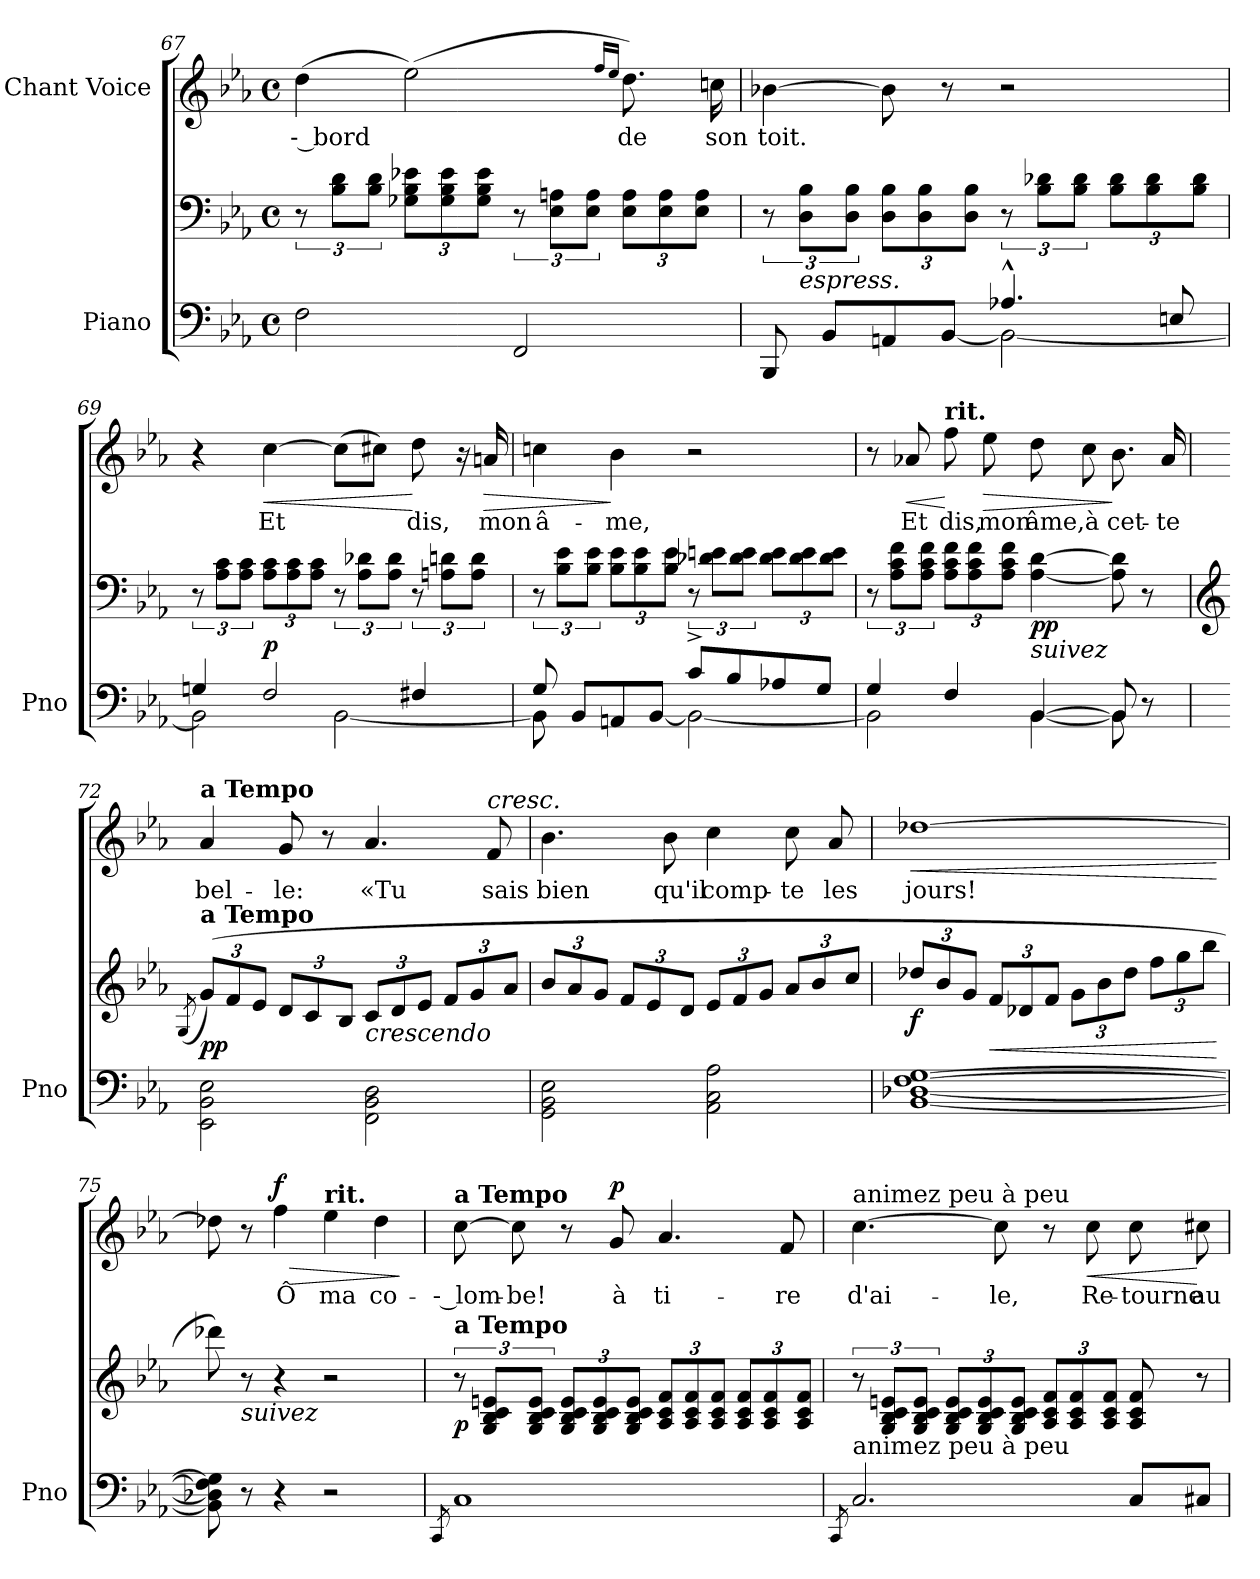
**kern	**kern	**dynam	**kern	**text	**dynam
*part2	*part2	*part2	*part1	*part1	*part1
*staff3	*staff2	*staff2/3	*staff1	*staff1	*staff1
*I"Piano	*	*	*I"Chant Voice	*	*
*I'Pno	*	*	*	*	*
!!LO:LB:g=z
*clefF4	*clefF4	*	*clefG2	*	*
*k[b-e-a-]	*k[b-e-a-]	*	*k[b-e-a-]	*	*
*M4/4	*M4/4	*	*M4/4	*	*
*met(c)	*met(c)	*	*met(c)	*	*
=67	=67	=67	=67	=67	=67
!	!	!	!	!LO:LY:b	!
2F\	12r	.	(4dd\	-- bord	.
.	12B-\ 12d\L	.	.	.	.
.	12B-\ 12d\J	.	.	.	.
*	*Xbrackettup	*	*	*	*
.	12G-X\ 12B-\ 12e-X\L	.	(<2ee-\)	.	.
.	12G-\ 12B-\ 12e-\	.	.	.	.
.	12G-\ 12B-\ 12e-\J	.	.	.	.
*	*brackettup	*	*	*	*
2FF/	12r	.	.	.	.
.	12E-\ 12An\L	.	.	.	.
.	12E-\ 12A\J	.	.	.	.
.	.	.	16qff/LL	.	.
.	.	.	16qee-/JJ	.	.
*	*Xbrackettup	*	*	*	*
!	!	!	!	!LO:LY:b	!
.	12E-\ 12A\L	.	8.dd\)	de	.
.	12E-\ 12A\	.	.	.	.
.	12E-\ 12A\J	.	.	.	.
!	!	!	!	!LO:LY:b	!
.	.	.	16ccn\	son	.
=68	=68	=68	=68	=68	=68
*^	*	*	*	*	*
*	*	*brackettup	*	*	*	*
!	!	!	!	!	!LO:LY:b	!
8BBB-/	2ryy	12r	.	[4b-X\	toit.	.
!	!	!LO:TX:b:i:t=espress.	!	!	!	!
.	.	12D\ 12B-\L	.	.	.	.
8BB-/L	.	.	.	.	.	.
.	.	12D\ 12B-\J	.	.	.	.
*	*	*Xbrackettup	*	*	*	*
8AAn/	.	12D\ 12B-\L	.	8b-\]	.	.
.	.	12D\ 12B-\	.	.	.	.
[<8BB-/J	.	.	.	8r	.	.
.	.	12D\ 12B-\J	.	.	.	.
*	*	*brackettup	*	*	*	*
4.A-X^^/	2BB-\_	12r	.	2r	.	.
.	.	12B-\ 12d-X\L	.	.	.	.
.	.	12B-\ 12d-\J	.	.	.	.
*	*	*Xbrackettup	*	*	*	*
.	.	12B-\ 12d-\L	.	.	.	.
.	.	12B-\ 12d-\	.	.	.	.
8En/	.	.	.	.	.	.
.	.	12B-\ 12d-\J	.	.	.	.
!!LO:PB:g=z
=69	=69	=69	=69	=69	=69	=69
*	*	*brackettup	*	*	*	*
4Gn/	2BB-\]	12r	.	4r	.	.
.	.	12A-\ 12c\L	.	.	.	.
.	.	12A-\ 12c\J	.	.	.	.
*	*	*Xbrackettup	*	*	*	*
!	!	!	!LO:DY:a=2	!	!LO:LY:b	!LO:HP:b
2F/	.	12A-\ 12c\L	p	[4cc\	Et	<
.	.	12A-\ 12c\	.	.	.	.
.	.	12A-\ 12c\J	.	.	.	.
*	*	*brackettup	*	*	*	*
.	[2BB-\	12r	.	(8cc\L]	.	.
.	.	12A-\ 12d-X\L	.	.	.	.
.	.	.	.	8cc#X\J)	.	.
.	.	12A-\ 12d-\J	.	.	.	.
!	!	!	!	!	!LO:LY:b	!
4F#X/	.	12r	.	8dd\	dis,	[
.	.	12An\ 12dn\L	.	.	.	.
.	.	.	.	16r	.	.
.	.	12A\ 12d\J	.	.	.	.
!	!	!	!	!	!LO:LY:b	!LO:HP:b
.	.	.	.	16an/	mon	>
=70	=70	=70	=70	=70	=70	=70
!	!	!	!	!	!LO:LY:b	!
8G/	8BB-\]	12r	.	4ccn\	â-	.
.	.	12B-\ 12e-\L	.	.	.	.
8BB-/L	8ryy	.	.	.	.	.
.	.	12B-\ 12e-\J	.	.	.	.
*	*	*Xbrackettup	*	*	*	*
!	!	!	!	!	!LO:LY:b	!
8AAn/	4ryy	12B-\ 12e-\L	.	4b-\	-me,	]
.	.	12B-\ 12e-\	.	.	.	.
[<8BB-/J	.	.	.	.	.	.
.	.	12B-\ 12e-\J	.	.	.	.
*	*	*brackettup	*	*	*	*
8c^/L	2BB-\_	12r	.	2r	.	.
.	.	12d-X\ 12en\L	.	.	.	.
8B-/	.	.	.	.	.	.
.	.	12d-\ 12e\J	.	.	.	.
*	*	*Xbrackettup	*	*	*	*
8A-X/	.	12d-\ 12e\L	.	.	.	.
.	.	12d-\ 12e\	.	.	.	.
8G/J	.	.	.	.	.	.
.	.	12d-\ 12e\J	.	.	.	.
!!LO:LB:g=z
=71	=71	=71	=71	=71	=71	=71
*	*	*brackettup	*	*	*	*
4G/	2BB-\]	12r	.	8r	.	.
.	.	12A-\ 12c\ 12f\L	.	.	.	.
!	!	!	!	!	!LO:LY:b	!LO:HP:b
.	.	.	.	8a-X/	Et	<
.	.	12A-\ 12c\ 12f\J	.	.	.	.
*	*	*Xbrackettup	*	*	*	*
!	!	!	!	!LO:TX:a:B:t=rit.	!	!
!	!	!	!	!	!LO:LY:b	!
4F/	.	12A-\ 12c\ 12f\L	.	8ff\	dis,	[
.	.	12A-\ 12c\ 12f\	.	.	.	.
!	!	!	!	!	!LO:LY:b	!LO:HP:b
.	.	.	.	8ee-\	mon	>
.	.	12A-\ 12c\ 12f\J	.	.	.	.
!	!	!LO:TX:b:i:t=suivez	!	!	!	!
!	!	!	!LO:DY:b	!	!LO:LY:b	!
[4BB-/	[4BB-\	[4A-\ [4d\	pp	8dd\	âme,	.
!	!	!	!	!	!LO:LY:b	!
.	.	.	.	8cc\	à	.
!	!	!	!	!	!LO:LY:b	!
8BB-/]	8BB-\]	8A-\] 8d\]	.	8.b-\	cet-	]
8r	8ryy	8r	.	.	.	.
!	!	!	!	!	!LO:LY:b	!
.	.	.	.	16a-/	-te	.
*v	*v	*	*	*	*	*
=72	=72	=72	=72	=72	=72
*	*clefG2	*	*	*	*
.	(8qG/	.	.	.	.
*	*brackettup	*	*	*	*
!	!	!	!LO:TX:a:B:t=a Tempo	!	!
!	!LO:TX:a:B:t=a Tempo	!	!	!	!
!	!	!LO:DY:b	!	!LO:LY:b	!
2EE-\ 2BB-\ 2E-\	(12g/L)	pp	4a-/	bel-	.
.	12f/	.	.	.	.
.	12e-/J	.	.	.	.
!	!	!	!	!LO:LY:b	!
.	12d/L	.	8g/	-le:	.
.	12c/	.	.	.	.
.	.	.	8r	.	.
.	12B-/J	.	.	.	.
!	!LO:TX:b:i:t=crescendo	!	!	!	!
!	!	!	!	!LO:LY:b	!
2FF\ 2BB-\ 2D\	12c/L	.	4.a-/	«Tu	.
.	12d/	.	.	.	.
.	12e-/J	.	.	.	.
.	12f/L	.	.	.	.
.	12g/	.	.	.	.
!	!	!	!LO:TX:a:i:t=cresc.	!	!
!	!	!	!	!LO:LY:b	!
.	.	.	8f/	sais	.
.	12a-/J	.	.	.	.
!!LO:LB:g=z
=73	=73	=73	=73	=73	=73
!	!	!	!	!LO:LY:b	!
2GG\ 2BB-\ 2E-\	12b-/L	.	4.b-\	bien	.
.	12a-/	.	.	.	.
.	12g/J	.	.	.	.
.	12f/L	.	.	.	.
.	12e-/	.	.	.	.
!	!	!	!	!LO:LY:b	!
.	.	.	8b-\	qu'il	.
.	12d/J	.	.	.	.
!	!	!	!	!LO:LY:b	!
2AA-\ 2C\ 2A-\	12e-/L	.	4cc\	comp-	.
.	12f/	.	.	.	.
.	12g/J	.	.	.	.
!	!	!	!	!LO:LY:b	!
.	12a-/L	.	8cc\	-te	.
.	12b-/	.	.	.	.
!	!	!	!	!LO:LY:b	!
.	.	.	8a-/	les	.
.	12cc/J	.	.	.	.
=74	=74	=74	=74	=74	=74
!	!	!LO:DY:b	!	!LO:LY:b	!LO:HP:b
[1BB- [<1D-X [>1F [1G	12dd-X/L	f	[1dd-X	jours!	<
.	12b-/	.	.	.	.
.	12g/J	.	.	.	.
!	!	!LO:HP:b	!	!	!
.	12f/L	<	.	.	.
.	12d-X/	.	.	.	.
.	12f/J	.	.	.	.
*	*Xbrackettup	*	*	*	*
.	12g\L	.	.	.	.
.	12b-\	.	.	.	.
.	12dd-\J	.	.	.	.
.	12ff\L	.	.	.	.
.	12gg\	.	.	.	.
.	12bb-\J	.	.	.	.
.	.	[	.	.	[
=75	=75	=75	=75	=75	=75
8BB-\] 8D-X\] 8F\] 8G\]	8ddd-X\)	.	8dd-X\]	.	.
!	!LO:TX:b:i:t=suivez	!	!	!	!
8r	8r	.	8r	.	.
!	!	!	!	!LO:LY:b	!LO:HP:b
!	!	!	!	!	!LO:DY:n=1:a
4r	4r	.	4ff\	Ô	> f
!	!	!	!LO:TX:a:B:t=rit.	!	!
!	!	!	!	!LO:LY:b	!
2r	2r	.	4ee-\	ma	.
!	!	!	!	!LO:LY:b	!
.	.	.	4dd-\	co-	.
.	.	.	.	.	]
!!LO:LB:g=z
=76	=76	=76	=76	=76	=76
8qCC/	.	.	.	.	.
*	*brackettup	*	*	*	*
!	!	!	!LO:TX:a:B:t=a Tempo	!	!
!	!LO:TX:a:B:t=a Tempo	!	!	!	!
!	!	!LO:DY:b	!	!LO:LY:b	!
1C	12r	p	[8cc\	-- lom-	.
.	12G/ 12B-/ 12c/ 12en/L	.	.	.	.
!	!	!	!	!LO:LY:b	!
.	.	.	8cc\]	-be!	.
.	12G/ 12B-/ 12c/ 12e/J	.	.	.	.
*	*Xbrackettup	*	*	*	*
.	12G/ 12B-/ 12c/ 12e/L	.	8r	.	.
.	12G/ 12B-/ 12c/ 12e/	.	.	.	.
!	!	!	!	!LO:LY:b	!LO:DY:a
.	.	.	8g/	à	p
.	12G/ 12B-/ 12c/ 12e/J	.	.	.	.
!	!	!	!	!LO:LY:b	!
.	12A-/ 12c/ 12f/L	.	4.a-/	ti-	.
.	12A-/ 12c/ 12f/	.	.	.	.
.	12A-/ 12c/ 12f/J	.	.	.	.
.	12A-/ 12c/ 12f/L	.	.	.	.
.	12A-/ 12c/ 12f/	.	.	.	.
!	!	!	!	!LO:LY:b	!
.	.	.	8f/	-re	.
.	12A-/ 12c/ 12f/J	.	.	.	.
=77	=77	=77	=77	=77	=77
8qCC/	.	.	.	.	.
*	*brackettup	*	*	*	*
!	!	!	!LO:TX:a:t=animez  peu  à  peu	!	!
!LO:TX:a:t=animez  peu  à  peu	!	!	!	!	!
!	!	!	!	!LO:LY:b	!
2.C/	12r	.	[4.cc\	d'ai-	.
.	12G/ 12B-/ 12c/ 12en/L	.	.	.	.
.	12G/ 12B-/ 12c/ 12e/J	.	.	.	.
*	*Xbrackettup	*	*	*	*
.	12G/ 12B-/ 12c/ 12e/L	.	.	.	.
.	12G/ 12B-/ 12c/ 12e/	.	.	.	.
!	!	!	!	!LO:LY:b	!
.	.	.	8cc\]	-le,	.
.	12G/ 12B-/ 12c/ 12e/J	.	.	.	.
.	12A-/ 12c/ 12f/L	.	8r	.	.
.	12A-/ 12c/ 12f/	.	.	.	.
!	!	!	!	!LO:LY:b	!LO:HP:b
.	.	.	8cc\	Re-	<
.	12A-/ 12c/ 12f/J	.	.	.	.
!	!	!	!	!LO:LY:b	!
8C/L	8A-/ 8c/ 8f/	.	8cc\	-tourne	.
!	!	!	!	!LO:LY:b	!
8C#X/J	8r	.	8cc#X\	au	[
=	=	=	=	=	=
*-	*-	*-	*-	*-	*-
